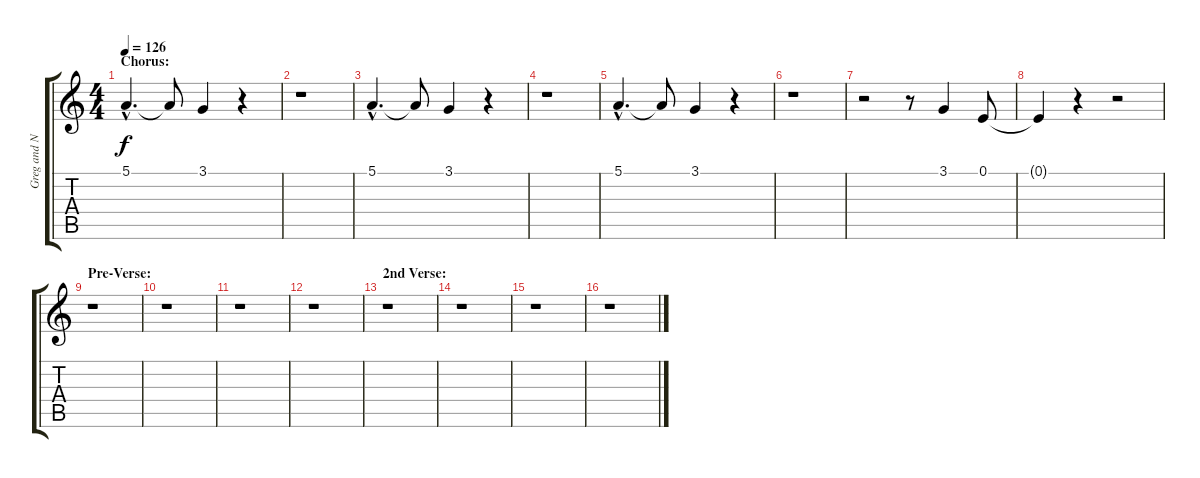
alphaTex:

\track ("Greg and Noodles - Bck. Voice" "Greg and N") {instrument choiraahs}
\staff {score tabs}
\tuning (E4 B3 G3 D3 A2 E2) {hide}
\ts (4 4)
\section ("" "Chorus:")
\tempo 126
\clef g2
\ks c
5.1{hac}.4{d dy f} 5.1{t}.8 3.1.4 r.4 |
r.1 |
5.1{hac}.4{d} 5.1{t}.8 3.1.4 r.4 |
r.1 |
5.1{hac}.4{d} 5.1{t}.8 3.1.4 r.4 |
r.1 |
r.2 r.8 3.1.4 0.1.8 |
0.1{t}.4 r.4 r.2 |
\section ("" "Pre-Verse:")
r.1 |
r.1 |
r.1 |
r.1 |
\section ("" "2nd Verse:")
r.1 |
r.1 |
r.1 |
r.1
